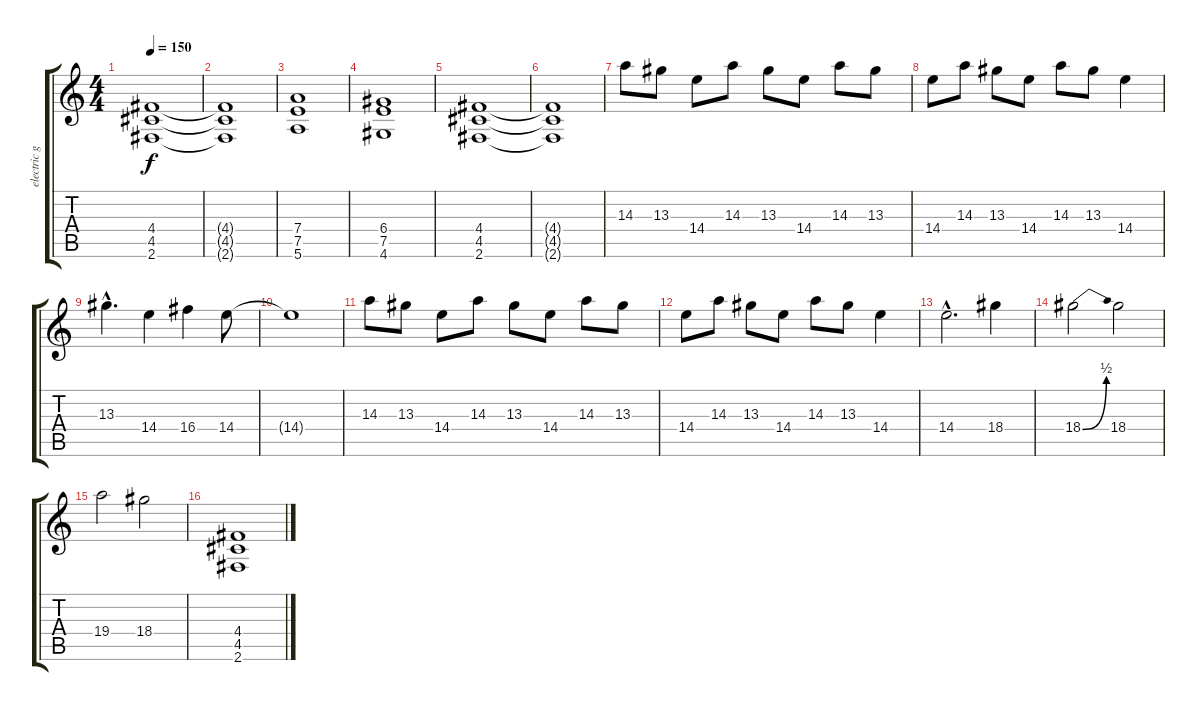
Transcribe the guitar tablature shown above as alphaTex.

\track ("electric guitar" "electric g") {instrument overdrivenguitar}
\staff {score tabs}
\tuning (E4 B3 G3 D3 A2 E2) {hide}
\ts (4 4)
\tempo 150
\clef g2
\ks c
(4.4 4.5 2.6).1{dy f} |
(4.4{t} 4.5{t} 2.6{t}).1 |
(7.4 7.5 5.6).1 |
(6.4 7.5 4.6).1 |
(4.4 4.5 2.6).1 |
(4.4{t} 4.5{t} 2.6{t}).1 |
14.3.8 13.3.8 14.4.8 14.3.8 13.3.8 14.4.8 14.3.8 13.3.8 |
14.4.8 14.3.8 13.3.8 14.4.8 14.3.8 13.3.8 14.4.4 |
13.3{hac}.4{d} 14.4.4 16.4.4 14.4.8 |
14.4{t}.1 |
14.3.8 13.3.8 14.4.8 14.3.8 13.3.8 14.4.8 14.3.8 13.3.8 |
14.4.8 14.3.8 13.3.8 14.4.8 14.3.8 13.3.8 14.4.4 |
14.4{hac}.2{d} 18.4.4 |
18.4{be (bend 0 0 60 2)}.2 18.4.2 |
19.4.2 18.4.2 |
(4.4 4.5 2.6).1
